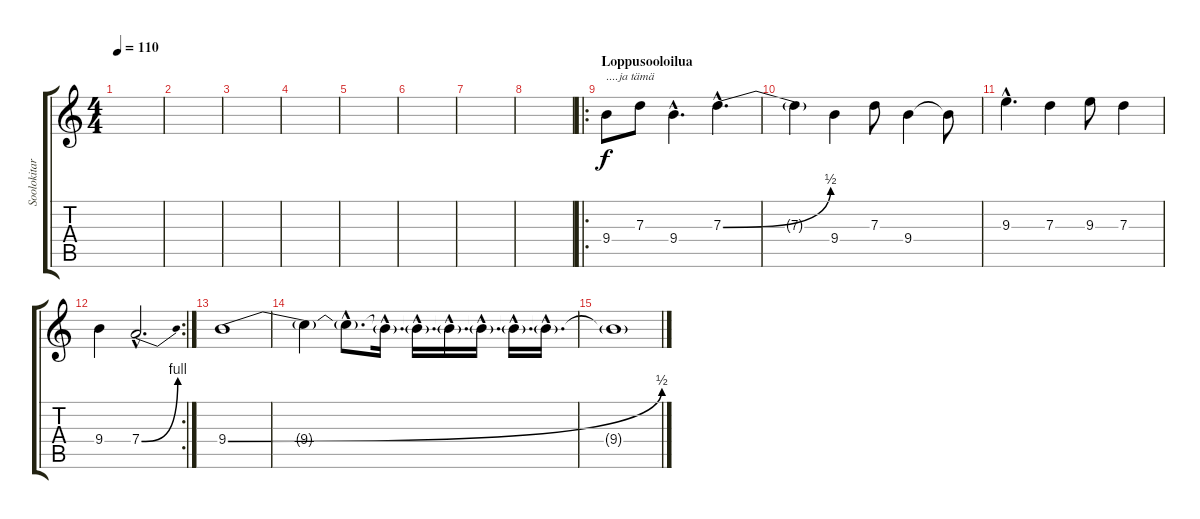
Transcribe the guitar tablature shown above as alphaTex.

\track ("Soolokitara" "Soolokitar") {instrument distortionguitar}
\staff {score tabs}
\tuning (E4 B3 G3 D3 A2 E2) {hide}
\ts (4 4)
\tempo 110
\clef g2
\ks c
|
|
|
|
|
|
|
|
\ro
\section ("" "Loppusooloilua")
9.4.8{txt "....ja tämä"} 7.3.8 9.4{hac}.4{d} 7.3{be (bend 0 0 60 2) hac}.4{d} |
7.3{t}.4 9.4.4 7.3.8 9.4.4 9.4{t}.8 |
9.3{hac}.4{d} 7.3.4 9.3.8 7.3.4 |
\rc 2
9.4.4 7.4{be (bend 0 0 60 4) hac}.2{d} |
9.4{be (bend 0 0 60 2)}.1 |
9.4{t}.4 9.4{hac t}.8{d} 9.4{hac t}.16{d} 9.4{hac t}.16{d} 9.4{hac t}.16{d} 9.4{hac t}.16{d} 9.4{hac t}.16{d} 9.4{hac t}.16{d} |
9.4{t}.1
